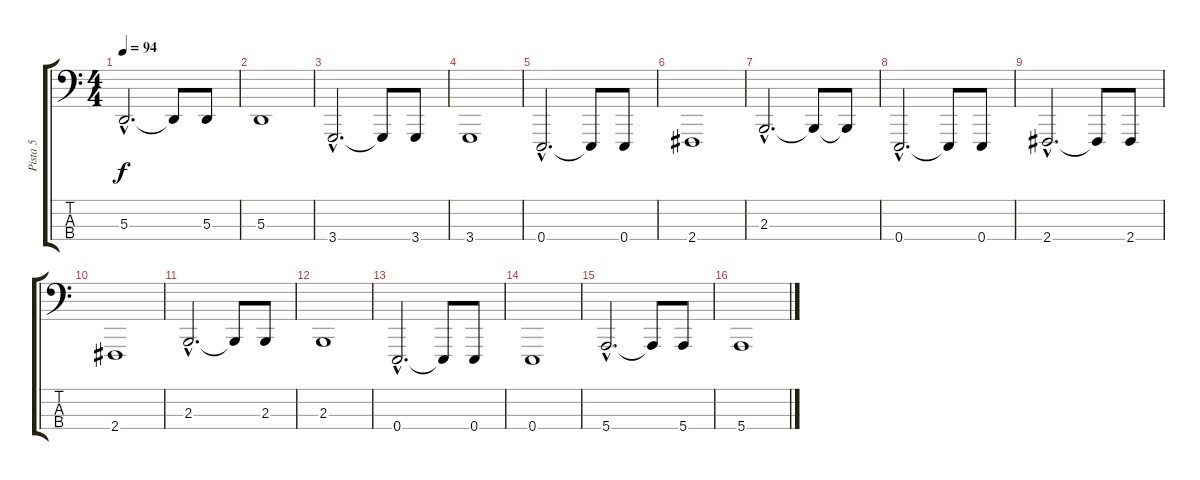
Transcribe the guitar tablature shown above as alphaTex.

\track ("Pista 5" "Pista 5") {instrument choiraahs}
\staff {score tabs}
\tuning (G2 D2 A1 E1) {hide}
\ts (4 4)
\tempo 94
\clef f4
\ks c
5.3{hac}.2{d dy f} 5.3{t}.8 5.3.8 |
5.3.1 |
3.4{hac}.2{d} 3.4{t}.8 3.4.8 |
3.4.1 |
0.4{hac}.2{d} 0.4{t}.8 0.4.8 |
2.4.1 |
2.3{hac}.2{d} 2.3{t}.8 2.3{t}.8 |
0.4{hac}.2{d} 0.4{t}.8 0.4.8 |
2.4{hac}.2{d} 2.4{t}.8 2.4.8 |
2.4.1 |
2.3{hac}.2{d} 2.3{t}.8 2.3.8 |
2.3.1 |
0.4{hac}.2{d} 0.4{t}.8 0.4.8 |
0.4.1 |
5.4{hac}.2{d} 5.4{t}.8 5.4.8 |
5.4.1
